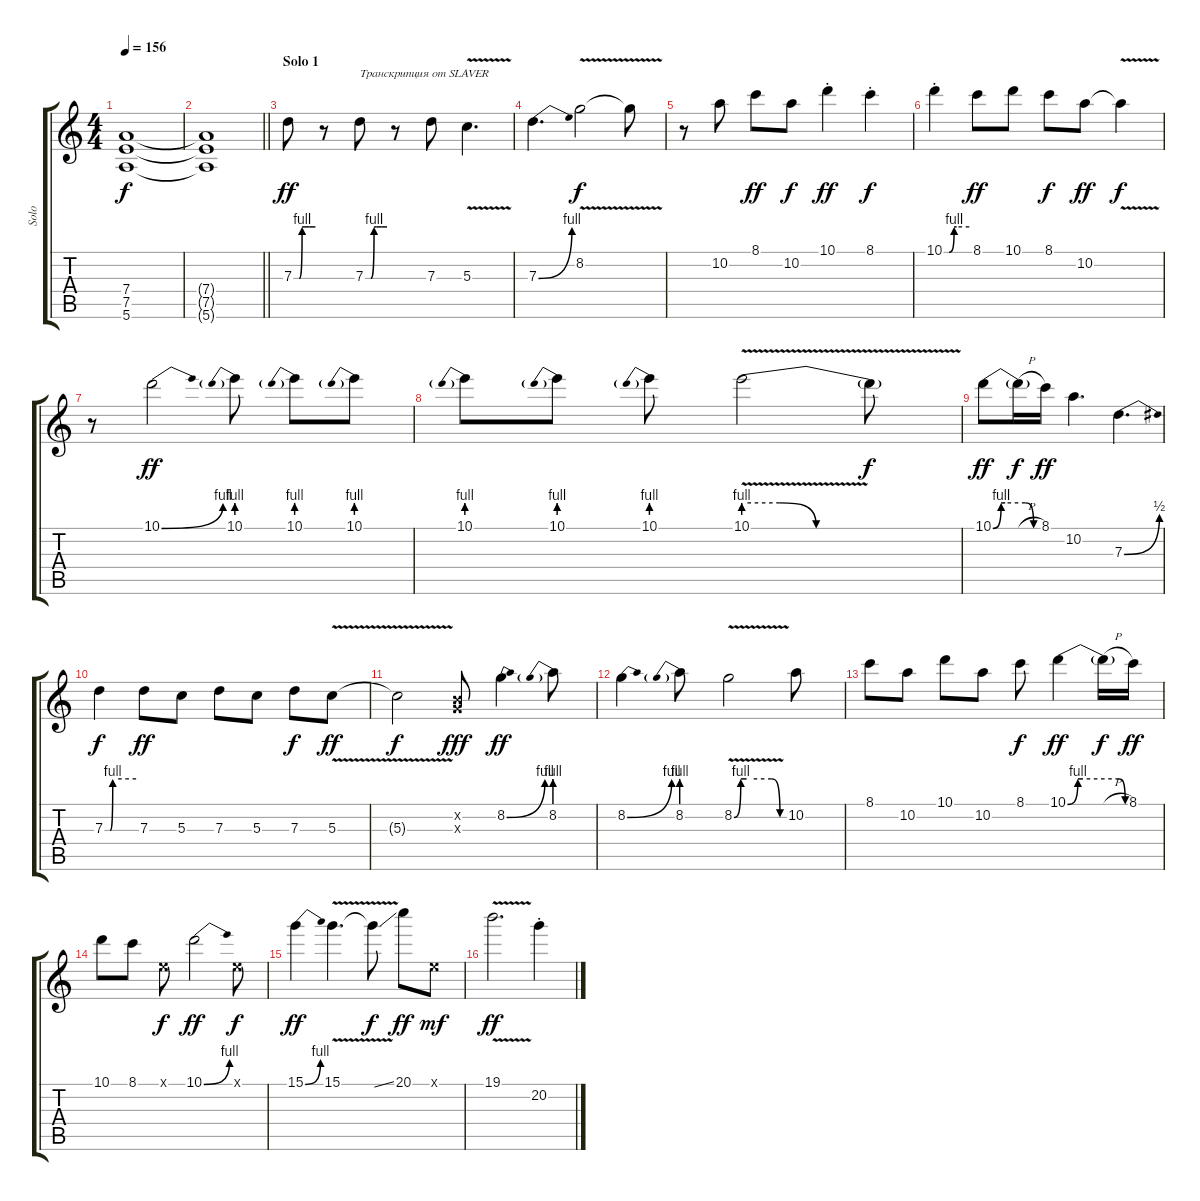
\track ("Solo" "Solo") {instrument distortionguitar}
\staff {score tabs}
\tuning (E4 B3 G3 D3 A2 E2) {hide}
\ts (4 4)
\tempo 156
\clef g2
\ks c
(7.4 7.5 5.6).1{dy f instrument distortionguitar} |
\barLineRight lightlight
(7.4{t} 7.5{t} 5.6{t}).1 |
\section ("" "Solo 1")
7.3{be (custom 0 0 15 0 23 4 31 4 44 4 60 4)}.8{dy ff} r.8 7.3{be (custom 0 0 15 0 24 4 30 4 44 4 60 4)}.8{txt "Транскрипция от SLAVER"} r.8 7.3.8 5.3{v}.4{d} |
7.3{be (bend 0 0 60 4)}.4{d} 8.2{v}.2{dy f} 8.2{t}.8 |
r.8 10.2.8 8.1.8{dy ff} 10.2.8{dy f} 10.1{st}.4{dy ff} 8.1{st}.4{dy f} |
10.1{be (custom 0 0 12 0 24 4 30 4 60 4) st}.4 8.1.8{dy ff} 10.1.8 8.1.8{dy f} 10.2.8{dy ff} 10.2{v t}.4{dy f} |
r.8 10.1{be (bend 0 0 60 4)}.2{dy ff} 10.1{be (prebend 0 4 60 4)}.8 10.1{be (prebend 0 4 60 4)}.8 10.1{be (prebend 0 4 60 4)}.8 |
10.1{be (prebend 0 4 60 4)}.8 10.1{be (prebend 0 4 60 4)}.8 10.1{be (prebend 0 4 60 4)}.8 10.1{be (custom 0 4 10 4 20 0 60 0) v}.2 10.1{t}.8{dy f} |
10.1{be (custom 0 0 10 4 15 4 40 4 50 0 60 0)}.8{dy ff} 10.1{h t}.16{dy f} 8.1.16{dy ff} 10.2.4{d} 7.3{be (bend 0 0 60 2)}.4{d} |
7.3{be (custom 0 0 10 0 15 4 60 4)}.4{dy f} 7.3.8{dy ff} 5.3.8 7.3.8 5.3.8 7.3.8{dy f} 5.3{v}.8{dy ff} |
5.3{t}.2{dy f} (0.2{x} 0.3{x}).8{dy fff} 8.2{be (bend 0 0 60 4)}.4{dy ff} 8.2{be (prebend 0 4 60 4)}.8 |
8.2{be (bend 0 0 60 4)}.4 8.2{be (prebend 0 4 60 4)}.8 8.2{be (custom 0 0 8 4 15 4 45 4 55 0 60 0) v}.2 10.2.8 |
8.1.8 10.2.8 10.1.8 10.2.8 8.1.8{dy f} 10.1{be (custom 0 0 10 4 15 4 50 4 56 0 60 0)}.4{dy ff} 10.1{h t}.16{dy f} 8.1.16{dy ff} |
10.1.8 8.1.8 0.1{x}.8{dy f} 10.1{be (bend 0 0 60 4)}.2{dy ff} 0.1{x}.8{dy f} |
15.1{be (bend 0 0 60 4)}.4{dy ff} 15.1{v}.4{d} 15.1{ss t}.8{dy f} 20.1.8{dy ff} 0.1{x}.8{dy mf} |
19.1{v}.2{d dy ff} 20.2{st}.4
